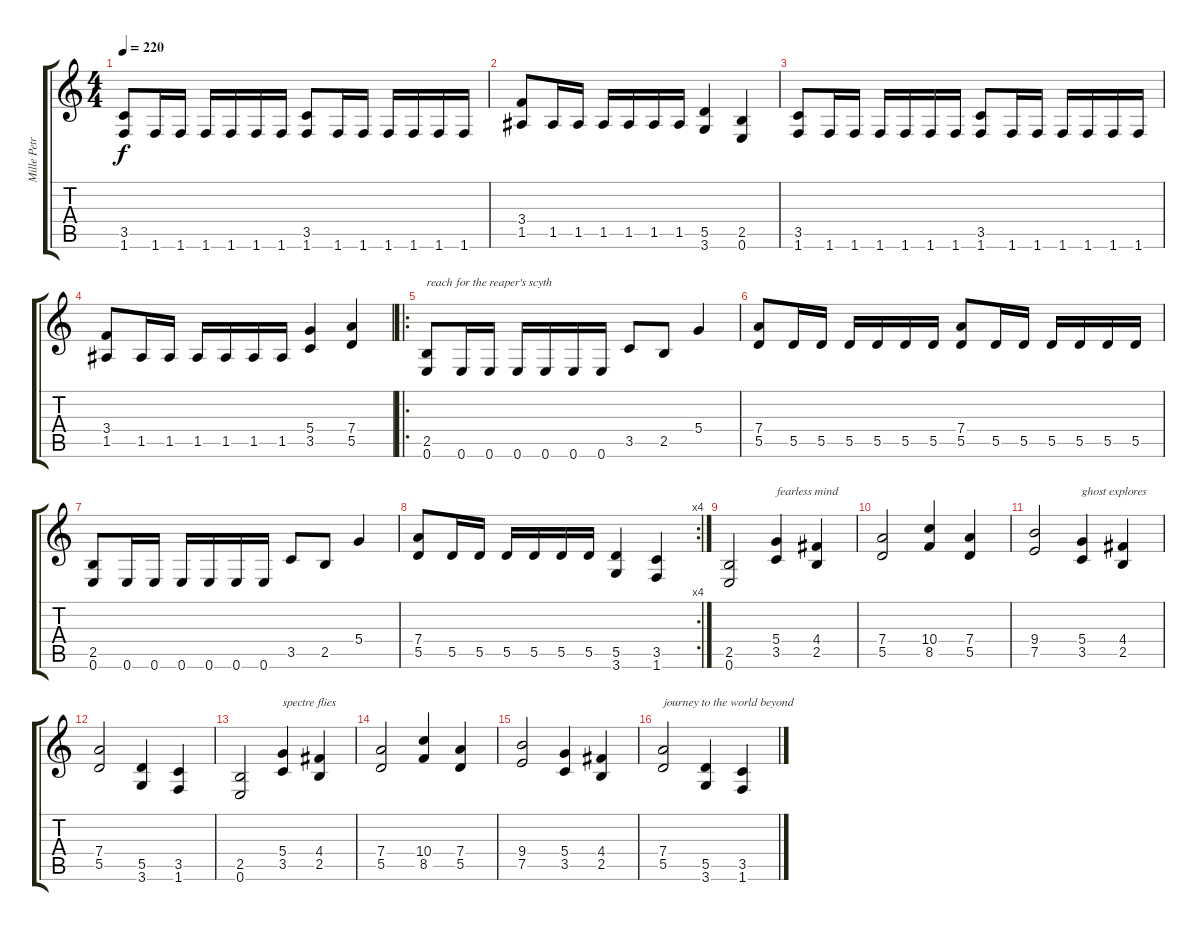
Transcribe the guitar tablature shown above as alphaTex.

\track ("Mille Petrozza" "Mille Petr") {instrument distortionguitar}
\staff {score tabs}
\tuning (E4 B3 G3 D3 A2 E2) {hide}
\ts (4 4)
\tempo 220
\clef g2
\ks c
(3.5 1.6).8{dy f} 1.6.16 1.6.16 1.6.16 1.6.16 1.6.16 1.6.16 (3.5 1.6).8 1.6.16 1.6.16 1.6.16 1.6.16 1.6.16 1.6.16 |
(3.4 1.5).8 1.5.16 1.5.16 1.5.16 1.5.16 1.5.16 1.5.16 (5.5 3.6).4 (2.5 0.6).4 |
(3.5 1.6).8 1.6.16 1.6.16 1.6.16 1.6.16 1.6.16 1.6.16 (3.5 1.6).8 1.6.16 1.6.16 1.6.16 1.6.16 1.6.16 1.6.16 |
(3.4 1.5).8 1.5.16 1.5.16 1.5.16 1.5.16 1.5.16 1.5.16 (5.4 3.5).4 (7.4 5.5).4 |
\ro
(2.5 0.6).8{txt "reach for the reaper's scyth"} 0.6.16 0.6.16 0.6.16 0.6.16 0.6.16 0.6.16 3.5.8 2.5.8 5.4.4 |
(7.4 5.5).8 5.5.16 5.5.16 5.5.16 5.5.16 5.5.16 5.5.16 (7.4 5.5).8 5.5.16 5.5.16 5.5.16 5.5.16 5.5.16 5.5.16 |
(2.5 0.6).8 0.6.16 0.6.16 0.6.16 0.6.16 0.6.16 0.6.16 3.5.8 2.5.8 5.4.4 |
\rc 4
(7.4 5.5).8 5.5.16 5.5.16 5.5.16 5.5.16 5.5.16 5.5.16 (5.5 3.6).4 (3.5 1.6).4 |
(2.5 0.6).2 (5.4 3.5).4{txt "fearless mind"} (4.4 2.5).4 |
(7.4 5.5).2 (10.4 8.5).4 (7.4 5.5).4 |
(9.4 7.5).2 (5.4 3.5).4{txt "ghost explores"} (4.4 2.5).4 |
(7.4 5.5).2 (5.5 3.6).4 (3.5 1.6).4 |
(2.5 0.6).2 (5.4 3.5).4{txt "spectre flies"} (4.4 2.5).4 |
(7.4 5.5).2 (10.4 8.5).4 (7.4 5.5).4 |
(9.4 7.5).2 (5.4 3.5).4 (4.4 2.5).4 |
(7.4 5.5).2{txt "journey to the world beyond"} (5.5 3.6).4 (3.5 1.6).4
